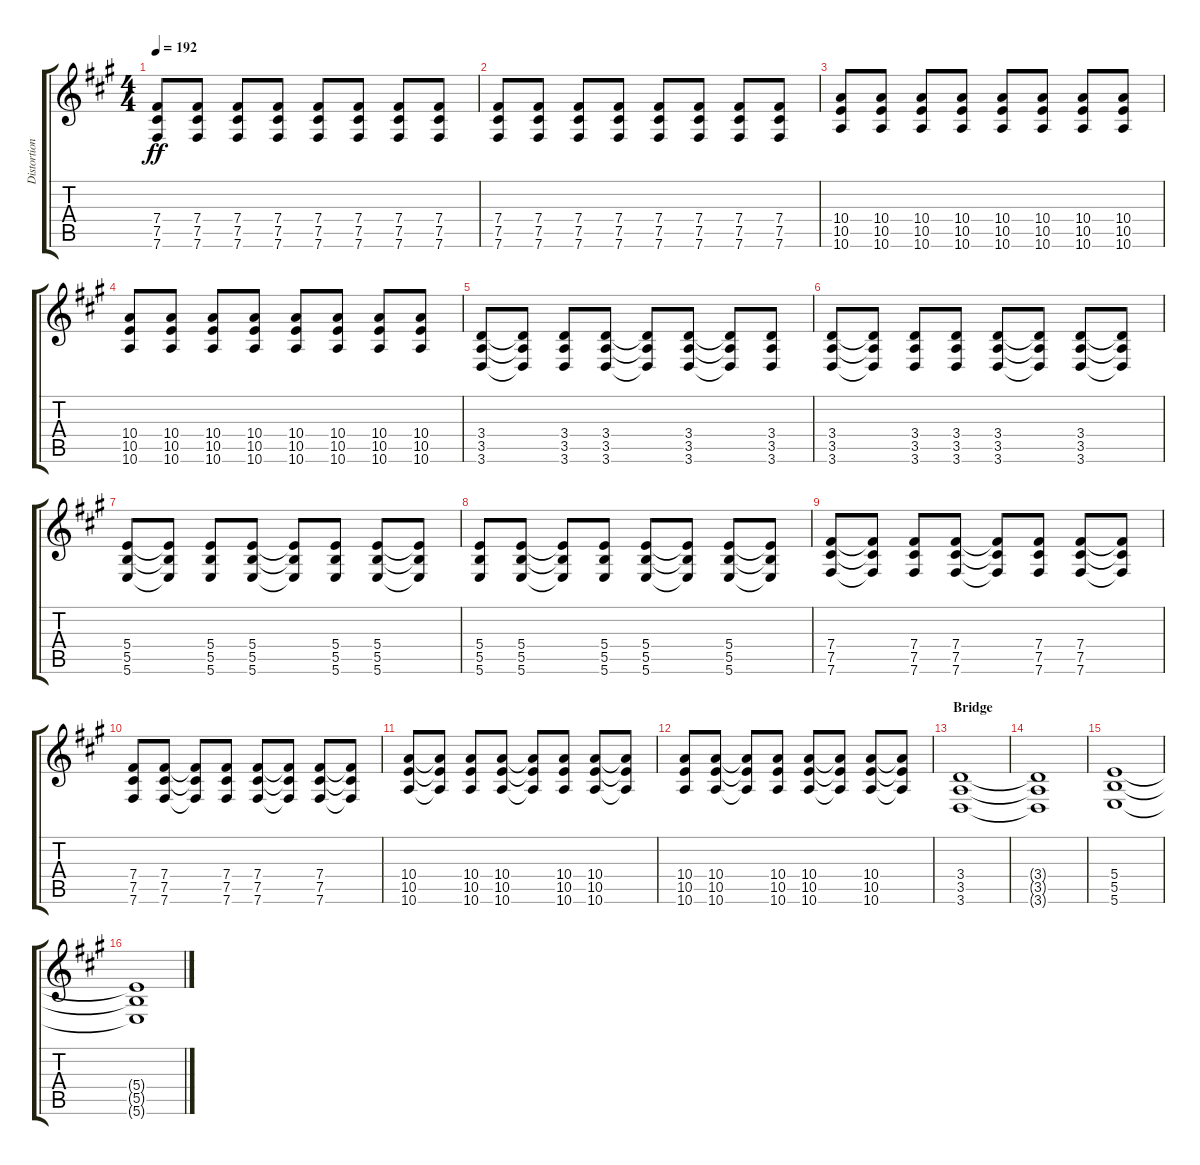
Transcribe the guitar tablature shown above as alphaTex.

\track ("Distortion Guitar 1" "Distortion") {instrument distortionguitar}
\staff {score tabs}
\tuning (Db4 Ab3 E3 B2 Gb2 B1) {hide}
\ts (4 4)
\tempo 192
\clef g2
\ks a
(7.4 7.5 7.6).8{dy ff} (7.4 7.5 7.6).8 (7.4 7.5 7.6).8 (7.4 7.5 7.6).8 (7.4 7.5 7.6).8 (7.4 7.5 7.6).8 (7.4 7.5 7.6).8 (7.4 7.5 7.6).8 |
(7.4 7.5 7.6).8 (7.4 7.5 7.6).8 (7.4 7.5 7.6).8 (7.4 7.5 7.6).8 (7.4 7.5 7.6).8 (7.4 7.5 7.6).8 (7.4 7.5 7.6).8 (7.4 7.5 7.6).8 |
(10.4 10.5 10.6).8 (10.4 10.5 10.6).8 (10.4 10.5 10.6).8 (10.4 10.5 10.6).8 (10.4 10.5 10.6).8 (10.4 10.5 10.6).8 (10.4 10.5 10.6).8 (10.4 10.5 10.6).8 |
(10.4 10.5 10.6).8 (10.4 10.5 10.6).8 (10.4 10.5 10.6).8 (10.4 10.5 10.6).8 (10.4 10.5 10.6).8 (10.4 10.5 10.6).8 (10.4 10.5 10.6).8 (10.4 10.5 10.6).8 |
(3.4 3.5 3.6).8 (3.4{t} 3.5{t} 3.6{t}).8 (3.4 3.5 3.6).8 (3.4 3.5 3.6).8 (3.4{t} 3.5{t} 3.6{t}).8 (3.4 3.5 3.6).8 (3.4{t} 3.5{t} 3.6{t}).8 (3.4 3.5 3.6).8 |
(3.4 3.5 3.6).8 (3.4{t} 3.5{t} 3.6{t}).8 (3.4 3.5 3.6).8 (3.4 3.5 3.6).8 (3.4 3.5 3.6).8 (3.4{t} 3.5{t} 3.6{t}).8 (3.4 3.5 3.6).8 (3.4{t} 3.5{t} 3.6{t}).8 |
(5.4 5.5 5.6).8 (5.4{t} 5.5{t} 5.6{t}).8 (5.4 5.5 5.6).8 (5.4 5.5 5.6).8 (5.4{t} 5.5{t} 5.6{t}).8 (5.4 5.5 5.6).8 (5.4 5.5 5.6).8 (5.4{t} 5.5{t} 5.6{t}).8 |
(5.4 5.5 5.6).8 (5.4 5.5 5.6).8 (5.4{t} 5.5{t} 5.6{t}).8 (5.4 5.5 5.6).8 (5.4 5.5 5.6).8 (5.4{t} 5.5{t} 5.6{t}).8 (5.4 5.5 5.6).8 (5.4{t} 5.5{t} 5.6{t}).8 |
(7.4 7.5 7.6).8 (7.4{t} 7.5{t} 7.6{t}).8 (7.4 7.5 7.6).8 (7.4 7.5 7.6).8 (7.4{t} 7.5{t} 7.6{t}).8 (7.4 7.5 7.6).8 (7.4 7.5 7.6).8 (7.4{t} 7.5{t} 7.6{t}).8 |
(7.4 7.5 7.6).8 (7.4 7.5 7.6).8 (7.4{t} 7.5{t} 7.6{t}).8 (7.4 7.5 7.6).8 (7.4 7.5 7.6).8 (7.4{t} 7.5{t} 7.6{t}).8 (7.4 7.5 7.6).8 (7.4{t} 7.5{t} 7.6{t}).8 |
(10.4 10.5 10.6).8 (10.4{t} 10.5{t} 10.6{t}).8 (10.4 10.5 10.6).8 (10.4 10.5 10.6).8 (10.4{t} 10.5{t} 10.6{t}).8 (10.4 10.5 10.6).8 (10.4 10.5 10.6).8 (10.4{t} 10.5{t} 10.6{t}).8 |
(10.4 10.5 10.6).8 (10.4 10.5 10.6).8 (10.4{t} 10.5{t} 10.6{t}).8 (10.4 10.5 10.6).8 (10.4 10.5 10.6).8 (10.4{t} 10.5{t} 10.6{t}).8 (10.4 10.5 10.6).8 (10.4{t} 10.5{t} 10.6{t}).8 |
\section ("" "Bridge")
(3.4 3.5 3.6).1 |
(3.4{t} 3.5{t} 3.6{t}).1 |
(5.4 5.5 5.6).1 |
(5.4{t} 5.5{t} 5.6{t}).1
